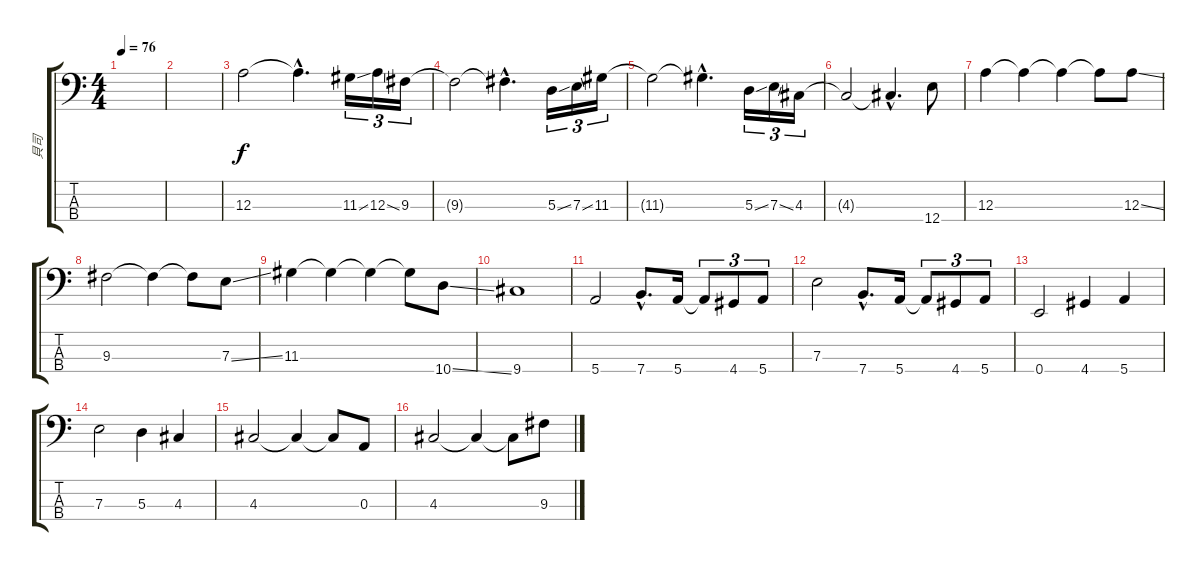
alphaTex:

\track ("貝司" "貝司") {instrument electricbassfinger}
\staff {score tabs}
\tuning (G2 D2 A1 E1) {hide}
\ts (4 4)
\tempo 76
\clef f4
\ks c
|
|
12.3.2 12.3{hac t}.4{d} 11.3{ss}.16{tu (3 2)} 12.3{ss}.16{tu (3 2)} 9.3.16{tu (3 2)} |
9.3{t}.2 9.3{hac t}.4{d} 5.3{ss}.16{tu (3 2)} 7.3{ss}.16{tu (3 2)} 11.3.16{tu (3 2)} |
11.3{t}.2 11.3{hac t}.4{d} 5.3{ss}.16{tu (3 2)} 7.3{ss}.16{tu (3 2)} 4.3.16{tu (3 2)} |
4.3{t}.2 4.3{hac t}.4{d} 12.4.8 |
12.3.4 12.3{t}.4 12.3{t}.4 12.3{t}.8 12.3{ss}.8 |
9.3.2 9.3{t}.4 9.3{t}.8 7.3{ss}.8 |
11.3.4 11.3{t}.4 11.3{t}.4 11.3{t}.8 10.4{ss}.8 |
9.4.1 |
5.4.2 7.4{hac}.8{d} 5.4.16 5.4{t}.8{tu (3 2)} 4.4.8{tu (3 2)} 5.4.8{tu (3 2)} |
7.3.2 7.4{hac}.8{d} 5.4.16 5.4{t}.8{tu (3 2)} 4.4.8{tu (3 2)} 5.4.8{tu (3 2)} |
0.4.2 4.4.4 5.4.4 |
7.3.2 5.3.4 4.3.4 |
4.3.2 4.3{t}.4 4.3{t}.8 0.3.8 |
4.3.2 4.3{t}.4 4.3{t}.8 9.3.8
